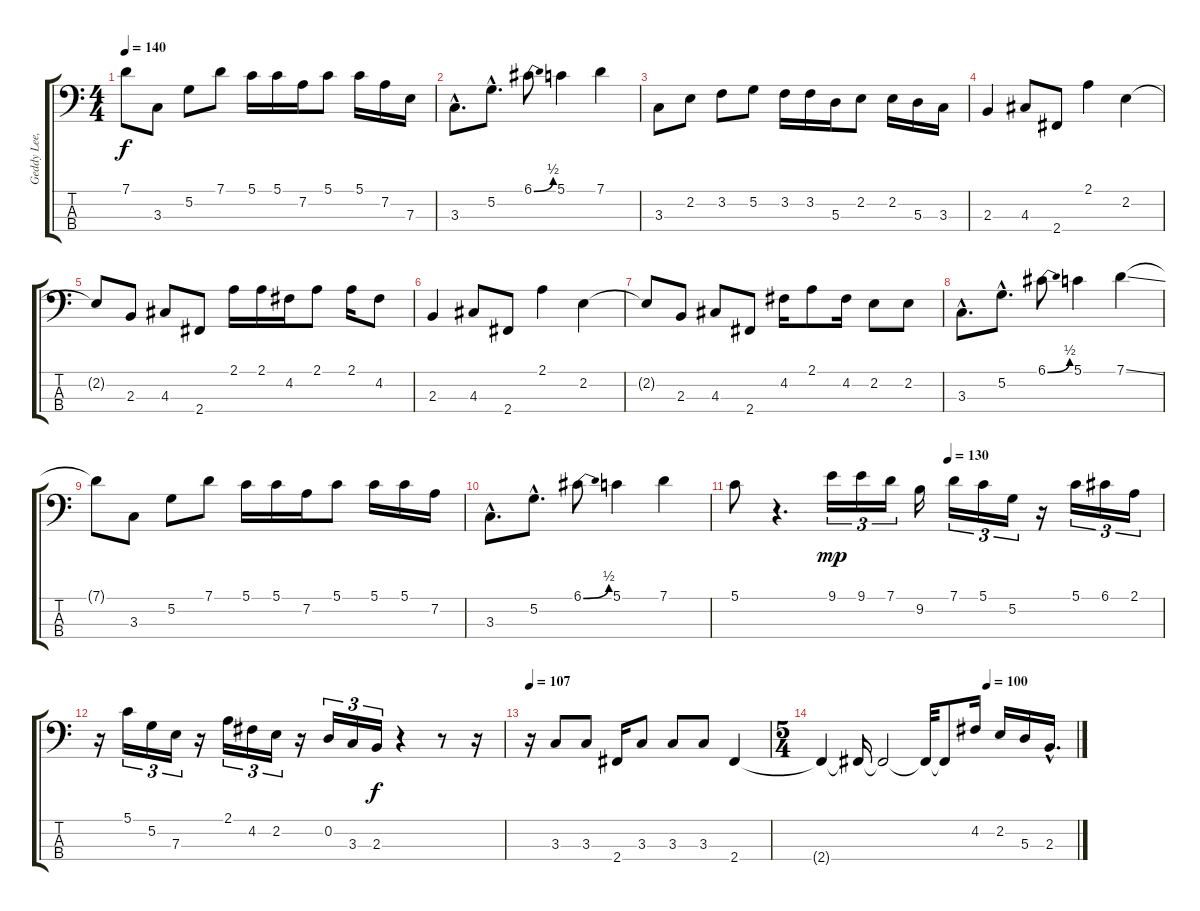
\track ("Geddy Lee, Bajo" "Geddy Lee,") {instrument electricbassfinger}
\staff {score tabs}
\tuning (G2 D2 A1 E1) {hide}
\ts (4 4)
\tempo 140
\clef f4
\ks c
7.1{t}.8{dy f} 3.3.8 5.2.8 7.1.8 5.1.16 5.1.16 7.2.16 5.1.8 5.1.16 7.2.16 7.3.16 |
3.3{hac}.8{d} 5.2{hac}.8{d} 6.1{be (bend 0 0 60 2)}.8 5.1.4 7.1.4 |
3.3.8 2.2.8 3.2.8 5.2.8 3.2.16 3.2.16 5.3.16 2.2.8 2.2.16 5.3.16 3.3.16 |
2.3.4 4.3.8 2.4.8 2.1.4 2.2.4 |
2.2{t}.8 2.3.8 4.3.8 2.4.8 2.1.16 2.1.16 4.2.16 2.1.8 2.1.16 4.2.8 |
2.3.4 4.3.8 2.4.8 2.1.4 2.2.4 |
2.2{t}.8 2.3.8 4.3.8 2.4.8 4.2.16 2.1.8 4.2.16 2.2.8 2.2.8 |
3.3{hac}.8{d} 5.2{hac}.8{d} 6.1{be (bend 0 0 60 2)}.8 5.1.4 7.1{ss}.4 |
7.1{t}.8 3.3.8 5.2.8 7.1.8 5.1.16 5.1.16 7.2.16 5.1.8 5.1.16 5.1.16 7.2.16 |
3.3{hac}.8{d} 5.2{hac}.8{d} 6.1{be (bend 0 0 60 2)}.8 5.1.4 7.1.4 |
\tempo (130 0.5)
5.1.8 r.4{d} 9.1.16{tu (3 2) dy mp} 9.1.16{tu (3 2)} 7.1.16{tu (3 2)} 9.2.16 7.1.16{tu (3 2)} 5.1.16{tu (3 2)} 5.2.16{tu (3 2)} r.16 5.1.16{tu (3 2)} 6.1.16{tu (3 2)} 2.1.16{tu (3 2)} |
r.16 5.1.16{tu (3 2)} 5.2.16{tu (3 2)} 7.3.16{tu (3 2)} r.16 2.1.16{tu (3 2)} 4.2.16{tu (3 2)} 2.2.16{tu (3 2)} r.16 0.2.16{tu (3 2)} 3.3.16{tu (3 2)} 2.3.16{tu (3 2) dy f} r.4 r.8 r.16 |
\tempo 107
r.16 3.3.8 3.3.8 2.4.16 3.3.8 3.3.8 3.3.8 2.4.4 |
\ts (5 4)
\tempo (100 0.65)
2.4{t}.4 2.4{t}.16 2.4{t}.2 2.4{t}.32 2.4{t}.8 4.2.16 2.2.16 5.3.16 2.3{hac}.16{d}
